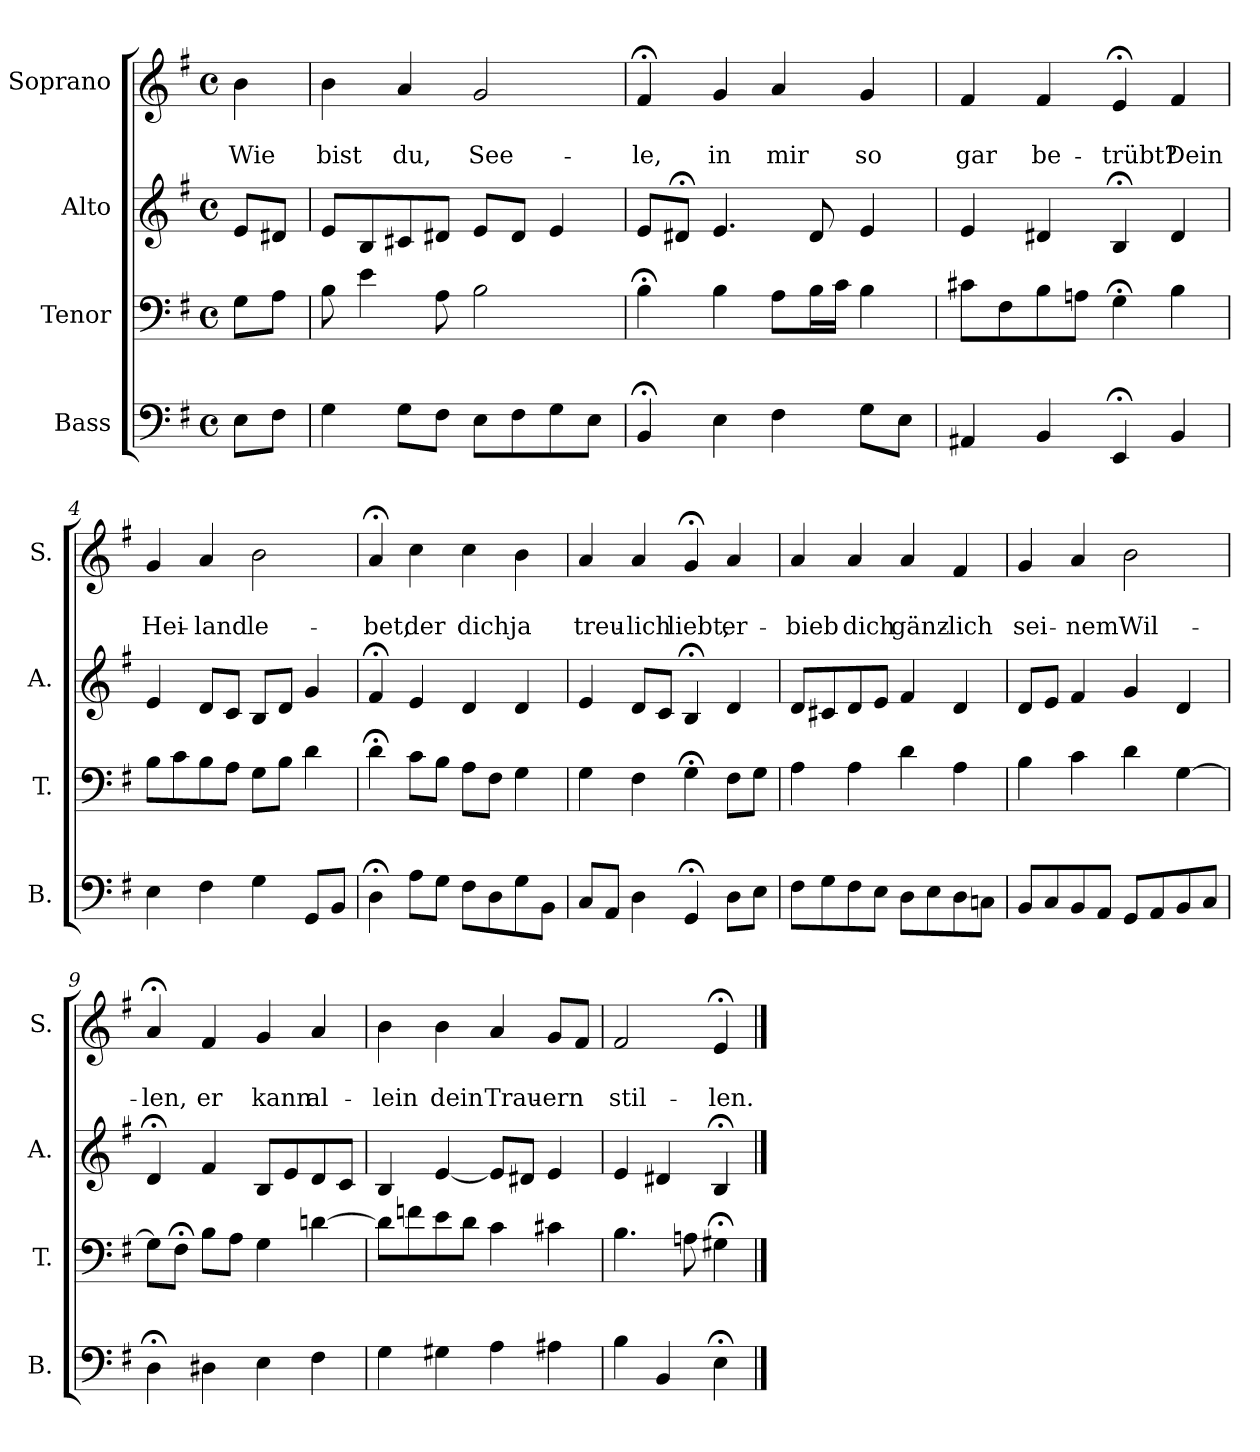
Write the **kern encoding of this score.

**kern	**kern	**kern	**kern	**text	**text
*part4	*part3	*part2	*part1	*part1	*part1
*staff4	*staff3	*staff2	*staff1	*staff1	*staff1
*I"Bass	*I"Tenor	*I"Alto	*I"Soprano	*	*
*I'B.	*I'T.	*I'A.	*I'S.	*	*
*clefF4	*clefF4	*clefG2	*clefG2	*	*
*k[f#]	*k[f#]	*k[f#]	*k[f#]	*	*
*e:	*e:	*e:	*e:	*	*
*M4/4	*M4/4	*M4/4	*M4/4	*	*
*met(c)	*met(c)	*met(c)	*met(c)	*	*
=	=	=	=	=	=
8E\L	8G\L	8e/L	4b\	.	Wie
8F#\J	8A\J	8d#X/J	.	.	.
=1	=1	=1	=1	=1	=1
4G\	8B\	8e/L	4b\	.	bist
.	4e\	8B/	.	.	.
8G\L	.	8c#X/	4a/	.	du,
8F#\J	8A\	8d#X/J	.	.	.
8E\L	2B\	8e/L	2g/	.	See-
8F#\	.	8d#/J	.	.	.
8G\	.	4e/	.	.	.
8E\J	.	.	.	.	.
=2	=2	=2	=2	=2	=2
4BB;</	4B;<\	8e/L	4f#;</	.	-le,
.	.	8d#X;</J	.	.	.
4E\	4B\	4.e/	4g/	.	in
4F#\	8A\L	.	4a/	.	mir
.	16B\L	8d#/	.	.	.
.	16c\JJ	.	.	.	.
8G\L	4B\	4e/	4g/	.	so
8E\J	.	.	.	.	.
=3	=3	=3	=3	=3	=3
4AA#X/	8c#X\L	4e/	4f#/	.	gar
.	8F#\	.	.	.	.
4BB/	8B\	4d#X/	4f#/	.	be-
.	8An\J	.	.	.	.
4EE;</	4G;<\	4B;</	4e;</	.	-trübt?
4BB/	4B\	4d#/	4f#/	.	Dein
!!LO:LB:g=z
=4	=4	=4	=4	=4	=4
4E\	8B\L	4e/	4g/	.	Hei-
.	8c\	.	.	.	.
4F#\	8B\	8d/L	4a/	.	-land
.	8A\J	8c/J	.	.	.
4G\	8G\L	8B/L	2b\	.	le-
.	8B\J	8d/J	.	.	.
8GG/L	4d\	4g/	.	.	.
8BB/J	.	.	.	.	.
=5	=5	=5	=5	=5	=5
4D;<\	4d;<\	4f#;</	4a;</	.	-bet,
8A\L	8c\L	4e/	4cc\	.	der
8G\J	8B\J	.	.	.	.
8F#\L	8A\L	4d/	4cc\	.	dich
8D\	8F#\J	.	.	.	.
8G\	4G\	4d/	4b\	.	ja
8BB\J	.	.	.	.	.
=6	=6	=6	=6	=6	=6
8C/L	4G\	4e/	4a/	.	treu-
8AA/J	.	.	.	.	.
4D\	4F#\	8d/L	4a/	.	-lich
.	.	8c/J	.	.	.
4GG;</	4G;<\	4B;</	4g;</	.	liebt,
8D\L	8F#\L	4d/	4a/	.	er-
8E\J	8G\J	.	.	.	.
=7	=7	=7	=7	=7	=7
8F#\L	4A\	8d/L	4a/	.	-bieb
8G\	.	8c#X/	.	.	.
8F#\	4A\	8d/	4a/	.	dich
8E\J	.	8e/J	.	.	.
8D\L	4d\	4f#/	4a/	.	gänz-
8E\	.	.	.	.	.
8D\	4A\	4d/	4f#/	.	-lich
8Cn\J	.	.	.	.	.
!!LO:PB:g=z
=8	=8	=8	=8	=8	=8
8BB/L	4B\	8d/L	4g/	.	sei-
8C/	.	8e/J	.	.	.
8BB/	4c\	4f#/	4a/	.	-nem
8AA/J	.	.	.	.	.
8GG/L	4d\	4g/	2b\	.	Wil-
8AA/	.	.	.	.	.
8BB/	[4G\	4d/	.	.	.
8C/J	.	.	.	.	.
=9	=9	=9	=9	=9	=9
4D;<\	8G\L]	4d;</	4a;</	.	-len,
.	8F#;<\J	.	.	.	.
4D#X\	8B\L	4f#/	4f#/	.	er
.	8A\J	.	.	.	.
4E\	4G\	8B/L	4g/	.	kann
.	.	8e/	.	.	.
4F#\	[4dn\	8d/	4a/	.	al-
.	.	8c/J	.	.	.
=10	=10	=10	=10	=10	=10
4G\	8d\L]	4B/	4b\	.	-lein
.	8fn\	.	.	.	.
4G#X\	8e\	[4e/	4b\	.	dein
.	8d\J	.	.	.	.
4A\	4c\	8e/L]	4a/	.	Trau-
.	.	8d#X/J	.	.	.
4A#X\	4c#X\	4e/	8g/L	.	-ern
.	.	.	8f#/J	.	.
=11	=11	=11	=11	=11	=11
4B\	4.B\	4e/	2f#/	.	stil-
4BB/	.	4d#X/	.	.	.
.	8An\	.	.	.	.
4E;<\	4G#X;<\	4B;</	4e;</	.	-len.
==	==	==	==	==	==
*-	*-	*-	*-	*-	*-
